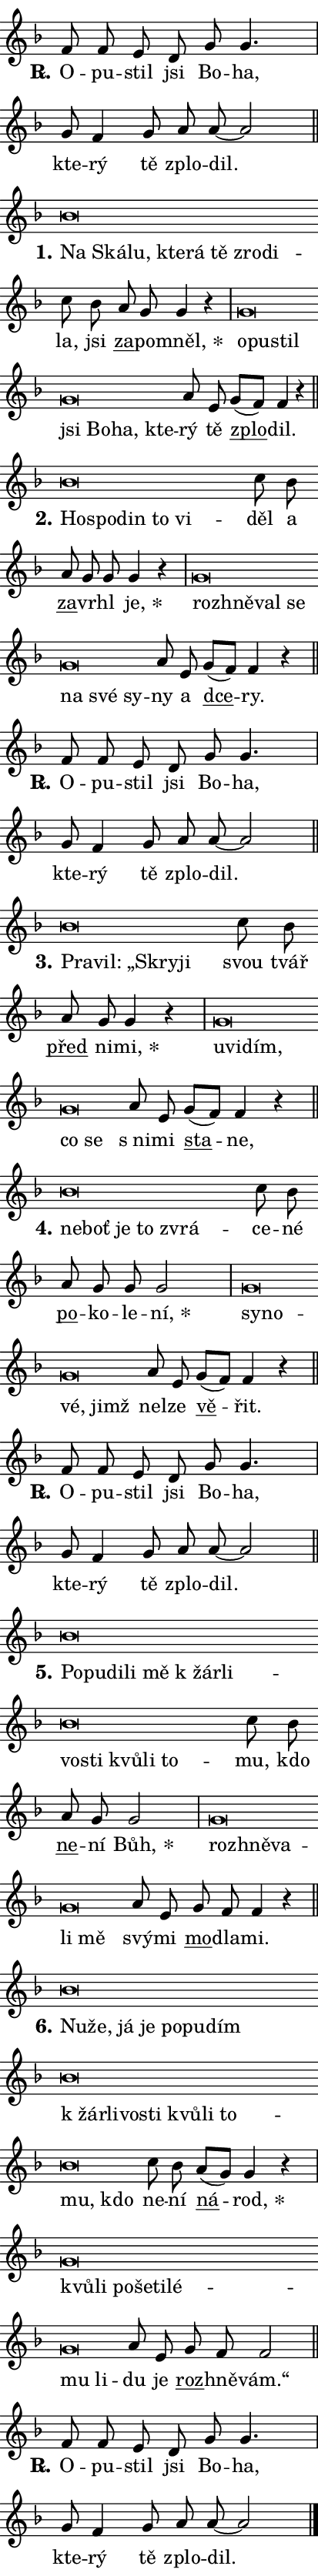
\version "2.22.1"
\header { tagline = "" }
\paper {
  indent = 0\cm
  top-margin = 0\cm
  right-margin = 0\cm
  bottom-margin = 0\cm
  left-margin = 0\cm
  paper-width = 7\cm
  page-breaking = #ly:one-page-breaking
  system-system-spacing.basic-distance = #11
  score-system-spacing.basic-distance = #11.3
  ragged-last = ##f
}


%% Author: Thomas Morley
%% https://lists.gnu.org/archive/html/lilypond-user/2020-05/msg00002.html
#(define (line-position grob)
"Returns position of @var[grob} in current system:
   @code{'start}, if at first time-step
   @code{'end}, if at last time-step
   @code{'middle} otherwise
"
  (let* ((col (ly:item-get-column grob))
         (ln (ly:grob-object col 'left-neighbor))
         (rn (ly:grob-object col 'right-neighbor))
         (col-to-check-left (if (ly:grob? ln) ln col))
         (col-to-check-right (if (ly:grob? rn) rn col))
         (break-dir-left
           (and
             (ly:grob-property col-to-check-left 'non-musical #f)
             (ly:item-break-dir col-to-check-left)))
         (break-dir-right
           (and
             (ly:grob-property col-to-check-right 'non-musical #f)
             (ly:item-break-dir col-to-check-right))))
        (cond ((eqv? 1 break-dir-left) 'start)
              ((eqv? -1 break-dir-right) 'end)
              (else 'middle))))

#(define (tranparent-at-line-position vctor)
  (lambda (grob)
  "Relying on @code{line-position} select the relevant enry from @var{vctor}.
Used to determine transparency,"
    (case (line-position grob)
      ((end) (not (vector-ref vctor 0)))
      ((middle) (not (vector-ref vctor 1)))
      ((start) (not (vector-ref vctor 2))))))

noteHeadBreakVisibility =
#(define-music-function (break-visibility)(vector?)
"Makes @code{NoteHead}s transparent relying on @var{break-visibility}"
#{
  \override NoteHead.transparent =
    #(tranparent-at-line-position break-visibility)
#})

#(define delete-ledgers-for-transparent-note-heads
  (lambda (grob)
    "Reads whether a @code{NoteHead} is transparent.
If so this @code{NoteHead} is removed from @code{'note-heads} from
@var{grob}, which is supposed to be @code{LedgerLineSpanner}.
As a result ledgers are not printed for this @code{NoteHead}"
    (let* ((nhds-array (ly:grob-object grob 'note-heads))
           (nhds-list
             (if (ly:grob-array? nhds-array)
                 (ly:grob-array->list nhds-array)
                 '()))
           ;; Relies on the transparent-property being done before
           ;; Staff.LedgerLineSpanner.after-line-breaking is executed.
           ;; This is fragile ...
           (to-keep
             (remove
               (lambda (nhd)
                 (ly:grob-property nhd 'transparent #f))
               nhds-list)))
      ;; TODO find a better method to iterate over grob-arrays, similiar
      ;; to filter/remove etc for lists
      ;; For now rebuilt from scratch
      (set! (ly:grob-object grob 'note-heads)  '())
      (for-each
        (lambda (nhd)
          (ly:pointer-group-interface::add-grob grob 'note-heads nhd))
        to-keep))))

hideNotes = {
  \noteHeadBreakVisibility #begin-of-line-visible
}
unHideNotes = {
  \noteHeadBreakVisibility #all-visible
}

% work-around for resetting accidentals
% https://lilypond.org/doc/v2.23/Documentation/notation/displaying-rhythms#unmetered-music
cadenzaMeasure = {
  \cadenzaOff
  \partial 1024 s1024
  \cadenzaOn
}

#(define-markup-command (accent layout props text) (markup?)
  "Underline accented syllable"
  (interpret-markup layout props
    #{\markup \override #'(offset . 4.3) \underline { #text }#}))

responsum = \markup \concat {
  "R" \hspace #-1.05 \path #0.1 #'((moveto 0 0.07) (lineto 0.9 0.8)) \hspace #0.05 "."
}

\layout {
    \context {
        \Staff
        \remove "Time_signature_engraver"
        \override LedgerLineSpanner.after-line-breaking = #delete-ledgers-for-transparent-note-heads
    }
    \context {
        \Voice {
            \override NoteHead.output-attributes = #'((class . "notehead"))
            \override Hairpin.height = #0.55
        }
    }
    \context {
        \Lyrics {
            \override StanzaNumber.output-attributes = #'((class . "stanzanumber"))
            \override LyricSpace.minimum-distance = #0.9
            \override LyricText.font-name = #"TeX Gyre Schola"
            \override LyricText.font-size = 1
            \override StanzaNumber.font-name = #"TeX Gyre Schola Bold"
            \override StanzaNumber.font-size = 1
        }
    }
}

% magnetic-lyrics.ily
%
%   written by
%     Jean Abou Samra <jean@abou-samra.fr>
%     Werner Lemberg <wl@gnu.org>
%
%   adapted by
%     Jiri Hon <jiri.hon@gmail.com>
%
% Version 2022-Apr-15

% https://www.mail-archive.com/lilypond-user@gnu.org/msg149350.html

#(define (Left_hyphen_pointer_engraver context)
   "Collect syllable-hyphen-syllable occurrences in lyrics and store
them in properties.  This engraver only looks to the left.  For
example, if the lyrics input is @code{foo -- bar}, it does the
following.

@itemize @bullet
@item
Set the @code{text} property of the @code{LyricHyphen} grob between
@q{foo} and @q{bar} to @code{foo}.

@item
Set the @code{left-hyphen} property of the @code{LyricText} grob with
text @q{foo} to the @code{LyricHyphen} grob between @q{foo} and
@q{bar}.
@end itemize

Use this auxiliary engraver in combination with the
@code{lyric-@/text::@/apply-@/magnetic-@/offset!} hook."
   (let ((hyphen #f)
         (text #f))
     (make-engraver
      (acknowledgers
       ((lyric-syllable-interface engraver grob source-engraver)
        (set! text grob)))
      (end-acknowledgers
       ((lyric-hyphen-interface engraver grob source-engraver)
        ;(when (not (grob::has-interface grob 'lyric-space-interface))
          (set! hyphen grob)));)
      ((stop-translation-timestep engraver)
       (when (and text hyphen)
         (ly:grob-set-object! text 'left-hyphen hyphen))
       (set! text #f)
       (set! hyphen #f)))))

#(define (lyric-text::apply-magnetic-offset! grob)
   "If the space between two syllables is less than the value in
property @code{LyricText@/.details@/.squash-threshold}, move the right
syllable to the left so that it gets concatenated with the left
syllable.

Use this function as a hook for
@code{LyricText@/.after-@/line-@/breaking} if the
@code{Left_@/hyphen_@/pointer_@/engraver} is active."
   (let ((hyphen (ly:grob-object grob 'left-hyphen #f)))
     (when hyphen
       (let ((left-text (ly:spanner-bound hyphen LEFT)))
         (when (grob::has-interface left-text 'lyric-syllable-interface)
           (let* ((common (ly:grob-common-refpoint grob left-text X))
                  (this-x-ext (ly:grob-extent grob common X))
                  (left-x-ext
                   (begin
                     ;; Trigger magnetism for left-text.
                     (ly:grob-property left-text 'after-line-breaking)
                     (ly:grob-extent left-text common X)))
                  ;; `delta` is the gap width between two syllables.
                  (delta (- (interval-start this-x-ext)
                            (interval-end left-x-ext)))
                  (details (ly:grob-property grob 'details))
                  (threshold (assoc-get 'squash-threshold details 0.2)))
             (when (< delta threshold)
               (let* (;; We have to manipulate the input text so that
                      ;; ligatures crossing syllable boundaries are not
                      ;; disabled.  For languages based on the Latin
                      ;; script this is essentially a beautification.
                      ;; However, for non-Western scripts it can be a
                      ;; necessity.
                      (lt (ly:grob-property left-text 'text))
                      (rt (ly:grob-property grob 'text))
                      (is-space (grob::has-interface hyphen 'lyric-space-interface))
                      (space (if is-space " " ""))
                      (space-markup (grob-interpret-markup grob " "))
                      (space-size (interval-length (ly:stencil-extent space-markup X)))
                      (extra-delta (if is-space space-size 0))
                      ;; Append new syllable.
                      (ltrt-space (if (and (string? lt) (string? rt))
                                (string-append lt space rt)
                                (make-concat-markup (list lt space rt))))
                      ;; Right-align `ltrt` to the right side.
                      (ltrt-space-markup (grob-interpret-markup
                               grob
                               (make-translate-markup
                                (cons (interval-length this-x-ext) 0)
                                (make-right-align-markup ltrt-space)))))
                 (begin
                   ;; Don't print `left-text`.
                   (ly:grob-set-property! left-text 'stencil #f)
                   ;; Set text and stencil (which holds all collected
                   ;; syllables so far) and shift it to the left.
                   (ly:grob-set-property! grob 'text ltrt-space)
                   (ly:grob-set-property! grob 'stencil ltrt-space-markup)
                   (ly:grob-translate-axis! grob (- (- delta extra-delta)) X))))))))))


#(define (lyric-hyphen::displace-bounds-first grob)
   ;; Make very sure this callback isn't triggered too early.
   (let ((left (ly:spanner-bound grob LEFT))
         (right (ly:spanner-bound grob RIGHT)))
     (ly:grob-property left 'after-line-breaking)
     (ly:grob-property right 'after-line-breaking)
     (ly:lyric-hyphen::print grob)))

squashThreshold = #0.4

\layout {
  \context {
    \Lyrics
    \consists #Left_hyphen_pointer_engraver
    \override LyricText.after-line-breaking =
      #lyric-text::apply-magnetic-offset!
    \override LyricHyphen.stencil = #lyric-hyphen::displace-bounds-first
    \override LyricText.details.squash-threshold = \squashThreshold
    \override LyricHyphen.minimum-distance = 0
    \override LyricHyphen.minimum-length = \squashThreshold
  }
}

squash = \override LyricText.details.squash-threshold = 9999
unSquash = \override LyricText.details.squash-threshold = \squashThreshold

left = \override LyricText.self-alignment-X = #LEFT
unLeft = \revert LyricText.self-alignment-X

starOffset = #(lambda (grob) 
                (let ((x_offset (ly:self-alignment-interface::aligned-on-x-parent grob)))
                  (if (= x_offset 0) 0 (+ x_offset 1.2))))

star = #(define-music-function (syllable)(string?)
"Append star separator at the end of a syllable"
#{
  \once \override LyricText.X-offset = #starOffset
  \lyricmode { \markup {
    #syllable
    \override #'((font-name . "TeX Gyre Schola Bold")) \hspace #0.2 \lower #0.65 \larger "*"
  } }
#})

starAccent = #(define-music-function (syllable)(string?)
"Append star separator at the end of a syllable and make accent"
#{
  \once \override LyricText.X-offset = #starOffset
  \lyricmode { \markup {
    \accent #syllable
    \override #'((font-name . "TeX Gyre Schola Bold")) \hspace #0.2 \lower #0.65 \larger "*"
  } }
#})

breath = #(define-music-function (syllable)(string?)
"Append breathing indicator at the end of a syllable"
#{
  \lyricmode { \markup { #syllable "+" } }
#})

optionalBreath = #(define-music-function (syllable)(string?)
"Append optional breathing indicator at the end of a syllable"
#{
  \lyricmode { \markup { #syllable "(+)" } }
#})


\score {
    <<
        \new Voice = "melody" { \cadenzaOn \key f \major \relative { f'8 f e d g g4. \cadenzaMeasure \bar "|" g8 f4 g8 a a~ a2 \cadenzaMeasure \bar "||" \break } }
        \new Lyrics \lyricsto "melody" { \lyricmode { \set stanza = \responsum
O -- pu -- stil jsi Bo -- ha, kte -- rý tě zplo -- dil. } }
    >>
    \layout {}
}

\score {
    <<
        \new Voice = "melody" { \cadenzaOn \key f \major \relative { bes'\breve*1/16 \hideNotes \breve*1/16 \bar "" \breve*1/16 \bar "" \breve*1/16 \bar "" \breve*1/16 \bar "" \breve*1/16 \bar "" \breve*1/16 \breve*1/16 \bar "" \unHideNotes c8 bes \bar "" a g g4 r \cadenzaMeasure \bar "|" g\breve*1/16 \hideNotes \breve*1/16 \bar "" \breve*1/16 \bar "" \breve*1/16 \bar "" \breve*1/16 \bar "" \breve*1/16 \breve*1/16 \bar "" \unHideNotes a8 e \bar "" g[( f)] f4 r \cadenzaMeasure \bar "||" \break } }
        \new Lyrics \lyricsto "melody" { \lyricmode { \set stanza = "1."
\left Na \squash Ská -- lu, kte -- rá tě zro -- di -- \unLeft \unSquash la, jsi \markup \accent za -- po -- \star mněl, \left o -- \squash pu -- stil jsi Bo -- ha, kte -- \unLeft \unSquash rý tě \markup \accent zplo -- dil. } }
    >>
    \layout {}
}

\score {
    <<
        \new Voice = "melody" { \cadenzaOn \key f \major \relative { bes'\breve*1/16 \hideNotes \breve*1/16 \bar "" \breve*1/16 \bar "" \breve*1/16 \breve*1/16 \bar "" \unHideNotes c8 bes \bar "" a g g g4 r \cadenzaMeasure \bar "|" g\breve*1/16 \hideNotes \breve*1/16 \bar "" \breve*1/16 \bar "" \breve*1/16 \bar "" \breve*1/16 \bar "" \breve*1/16 \breve*1/16 \bar "" \unHideNotes a8 e \bar "" g[( f)] f4 r \cadenzaMeasure \bar "||" \break } }
        \new Lyrics \lyricsto "melody" { \lyricmode { \set stanza = "2."
\left Ho -- \squash spo -- din to vi -- \unLeft \unSquash děl a \markup \accent za -- vr -- hl \star je, \left roz -- \squash hně -- val se na své sy -- \unLeft \unSquash ny a \markup \accent dce -- ry. } }
    >>
    \layout {}
}

\score {
    <<
        \new Voice = "melody" { \cadenzaOn \key f \major \relative { f'8 f e d g g4. \cadenzaMeasure \bar "|" g8 f4 g8 a a~ a2 \cadenzaMeasure \bar "||" \break } }
        \new Lyrics \lyricsto "melody" { \lyricmode { \set stanza = \responsum
O -- pu -- stil jsi Bo -- ha, kte -- rý tě zplo -- dil. } }
    >>
    \layout {}
}

\score {
    <<
        \new Voice = "melody" { \cadenzaOn \key f \major \relative { bes'\breve*1/16 \hideNotes \breve*1/16 \bar "" \breve*1/16 \breve*1/16 \bar "" \unHideNotes c8 bes \bar "" a g g4 r \cadenzaMeasure \bar "|" g\breve*1/16 \hideNotes \breve*1/16 \bar "" \breve*1/16 \bar "" \breve*1/16 \breve*1/16 \bar "" \unHideNotes a8 e \bar "" g[( f)] f4 r \cadenzaMeasure \bar "||" \break } }
        \new Lyrics \lyricsto "melody" { \lyricmode { \set stanza = "3."
\left Pra -- \squash vil: „Skry -- ji \unLeft \unSquash svou tvář \markup \accent před ni -- \star mi, \left u -- \squash vi -- dím, co se \unLeft \unSquash "s ni" -- mi \markup \accent sta -- ne, } }
    >>
    \layout {}
}

\score {
    <<
        \new Voice = "melody" { \cadenzaOn \key f \major \relative { bes'\breve*1/16 \hideNotes \breve*1/16 \bar "" \breve*1/16 \bar "" \breve*1/16 \breve*1/16 \bar "" \unHideNotes c8 bes \bar "" a g g g2 \cadenzaMeasure \bar "|" g\breve*1/16 \hideNotes \breve*1/16 \bar "" \breve*1/16 \breve*1/16 \bar "" \unHideNotes a8 e \bar "" g[( f)] f4 r \cadenzaMeasure \bar "||" \break } }
        \new Lyrics \lyricsto "melody" { \lyricmode { \set stanza = "4."
\left ne -- \squash boť je to zvrá -- \unLeft \unSquash ce -- né \markup \accent po -- ko -- le -- \star ní, \left sy -- \squash no -- vé, jimž \unLeft \unSquash nel -- ze \markup \accent vě -- řit. } }
    >>
    \layout {}
}

\score {
    <<
        \new Voice = "melody" { \cadenzaOn \key f \major \relative { f'8 f e d g g4. \cadenzaMeasure \bar "|" g8 f4 g8 a a~ a2 \cadenzaMeasure \bar "||" \break } }
        \new Lyrics \lyricsto "melody" { \lyricmode { \set stanza = \responsum
O -- pu -- stil jsi Bo -- ha, kte -- rý tě zplo -- dil. } }
    >>
    \layout {}
}

\score {
    <<
        \new Voice = "melody" { \cadenzaOn \key f \major \relative { bes'\breve*1/16 \hideNotes \breve*1/16 \bar "" \breve*1/16 \bar "" \breve*1/16 \bar "" \breve*1/16 \bar "" \breve*1/16 \bar "" \breve*1/16 \bar "" \breve*1/16 \bar "" \breve*1/16 \bar "" \breve*1/16 \bar "" \breve*1/16 \breve*1/16 \bar "" \unHideNotes c8 bes \bar "" a g g2 \cadenzaMeasure \bar "|" g\breve*1/16 \hideNotes \breve*1/16 \bar "" \breve*1/16 \bar "" \breve*1/16 \breve*1/16 \bar "" \unHideNotes a8 e \bar "" g f f4 r \cadenzaMeasure \bar "||" \break } }
        \new Lyrics \lyricsto "melody" { \lyricmode { \set stanza = "5."
\left Po -- \squash pu -- di -- li mě "k žár" -- li -- vo -- sti kvů -- li to -- \unLeft \unSquash mu, kdo \markup \accent ne -- ní \star Bůh, \left roz -- \squash hně -- va -- li mě \unLeft \unSquash svý -- mi \markup \accent mo -- dla -- mi. } }
    >>
    \layout {}
}

\score {
    <<
        \new Voice = "melody" { \cadenzaOn \key f \major \relative { bes'\breve*1/16 \hideNotes \breve*1/16 \bar "" \breve*1/16 \bar "" \breve*1/16 \bar "" \breve*1/16 \bar "" \breve*1/16 \bar "" \breve*1/16 \bar "" \breve*1/16 \bar "" \breve*1/16 \bar "" \breve*1/16 \bar "" \breve*1/16 \bar "" \breve*1/16 \bar "" \breve*1/16 \bar "" \breve*1/16 \bar "" \breve*1/16 \breve*1/16 \bar "" \unHideNotes c8 bes \bar "" a[( g)] g4 r \cadenzaMeasure \bar "|" g\breve*1/16 \hideNotes \breve*1/16 \bar "" \breve*1/16 \bar "" \breve*1/16 \bar "" \breve*1/16 \bar "" \breve*1/16 \bar "" \breve*1/16 \breve*1/16 \bar "" \unHideNotes a8 e \bar "" g f f2 \cadenzaMeasure \bar "||" \break } }
        \new Lyrics \lyricsto "melody" { \lyricmode { \set stanza = "6."
\left Nu -- \squash že, já je po -- pu -- dím "k žár" -- li -- vo -- sti kvů -- li to -- mu, kdo \unLeft \unSquash ne -- ní \markup \accent ná -- \star rod, \left kvů -- \squash li po -- še -- ti -- lé -- mu li -- \unLeft \unSquash du je \markup \accent roz -- hně -- vám.“ } }
    >>
    \layout {}
}

\score {
    <<
        \new Voice = "melody" { \cadenzaOn \key f \major \relative { f'8 f e d g g4. \cadenzaMeasure \bar "|" g8 f4 g8 a a~ a2 \cadenzaMeasure \bar "||" \break } \bar "|." }
        \new Lyrics \lyricsto "melody" { \lyricmode { \set stanza = \responsum
O -- pu -- stil jsi Bo -- ha, kte -- rý tě zplo -- dil. } }
    >>
    \layout {}
}
